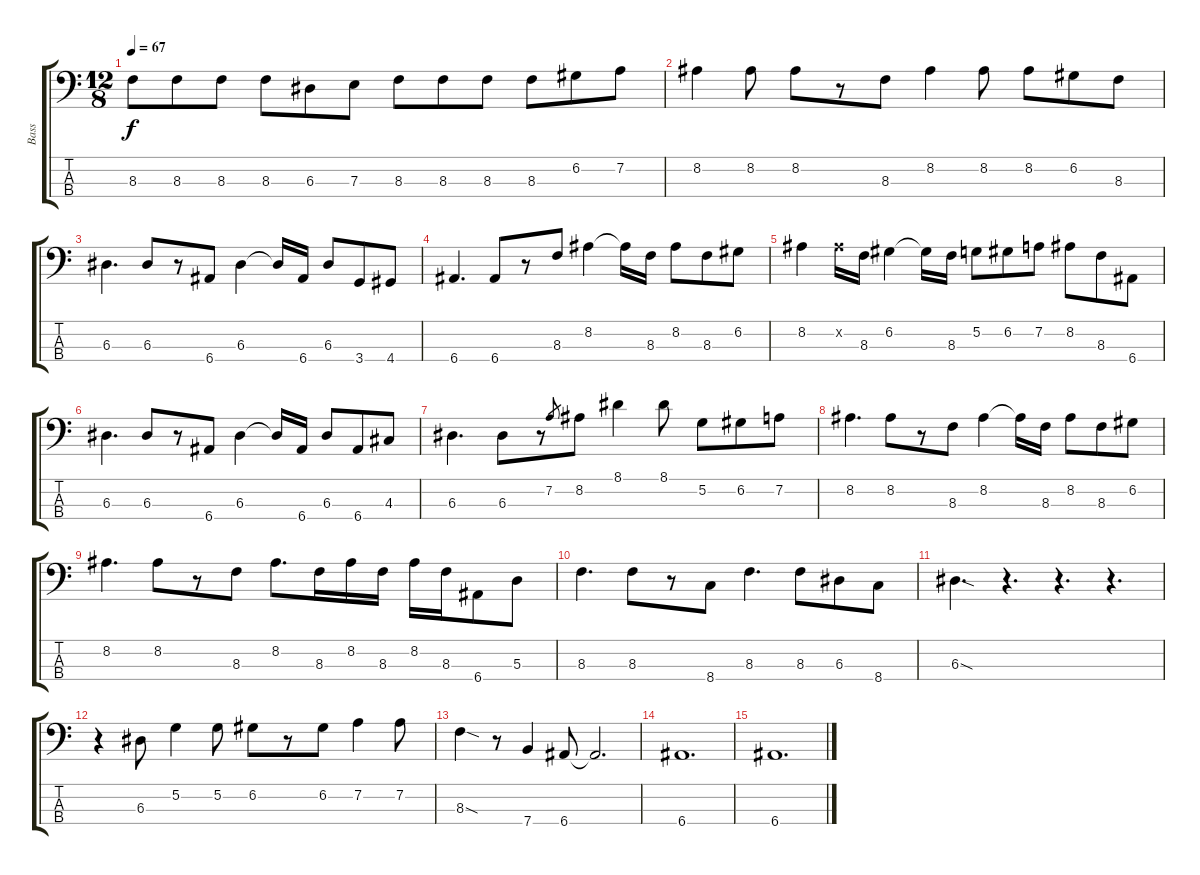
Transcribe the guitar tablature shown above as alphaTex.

\track ("Bass" "Bass") {instrument electricbassfinger}
\staff {score tabs}
\tuning (G2 D2 A1 E1) {hide}
\ts (12 8)
\tempo 67
\clef f4
\ks c
8.3.8{dy f} 8.3.8 8.3.8 8.3.8 6.3.8 7.3.8 8.3.8 8.3.8 8.3.8 8.3.8 6.2.8 7.2.8 |
8.2.4 8.2.8 8.2.8 r.8 8.3.8 8.2.4 8.2.8 8.2.8 6.2.8 8.3.8 |
6.3.4{d} 6.3.8 r.8 6.4.8 6.3.4 6.3{t}.16 6.4.16 6.3.8 3.4.8 4.4.8 |
6.4.4{d} 6.4.8 r.8 8.3.8 8.2.4 8.2{t}.16 8.3.16 8.2.8 8.3.8 6.2.8 |
8.2.4 8.2{x}.16 8.3.16 6.2.4 6.2{t}.16 8.3.16 5.2.8 6.2.8 7.2.8 8.2.8 8.3.8 6.4.8 |
6.3.4{d} 6.3.8 r.8 6.4.8 6.3.4 6.3{t}.16 6.4.16 6.3.8 6.4.8 4.3.8 |
6.3.4{d} 6.3.8 r.8 7.2.8{gr} 8.2.8 8.1.4 8.1.8 5.2.8 6.2.8 7.2.8 |
8.2.4{d} 8.2.8 r.8 8.3.8 8.2.4 8.2{t}.16 8.3.16 8.2.8 8.3.8 6.2.8 |
8.2.4{d} 8.2.8 r.8 8.3.8 8.2.8{d} 8.3.16 8.2.16 8.3.16 8.2.16 8.3.16 6.4.8 5.3.8 |
8.3.4{d} 8.3.8 r.8 8.4.8 8.3.4{d} 8.3.8 6.3.8 8.4.8 |
6.3{sod}.4{d} r.4{d} r.4{d} r.4{d} |
r.4 6.3.8 5.2.4 5.2.8 6.2.8 r.8 6.2.8 7.2.4 7.2.8 |
8.3{sod}.4 r.8 7.4.4 6.4.8 6.4{t}.2{d} |
6.4.1{d} |
6.4.1{d}
